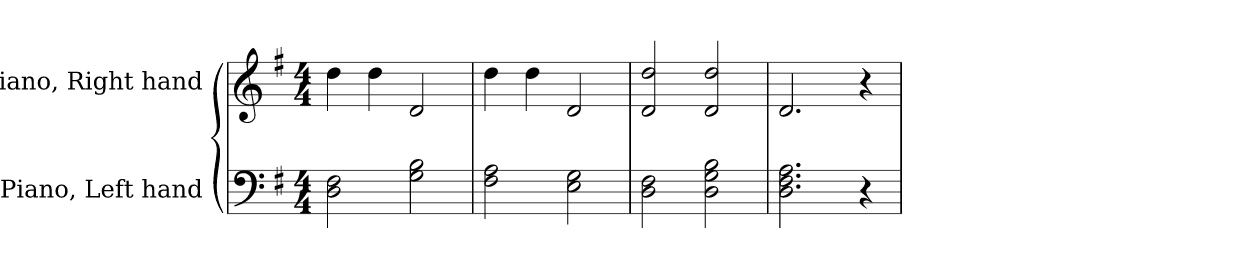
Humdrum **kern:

**kern	**kern
*part2	*part1
*staff2	*staff1
*I"Piano, Left hand	*I"Piano, Right hand
*I'Pno.	*I'Pno.
*clefF4	*clefG2
*k[f#]	*k[f#]
*M4/4	*M4/4
*MM120	*MM120
=1	=1
2D\ 2F#\	4dd\
.	4dd\
2G\ 2B\	2d/
=2	=2
2F#\ 2A\	4dd\
.	4dd\
2E\ 2G\	2d/
=3	=3
2D\ 2F#\	2d/ 2dd/
2D\ 2G\ 2B\	2d/ 2dd/
=4	=4
2.D\ 2.F#\ 2.A\	2.d/
4r	4r
=	=
*-	*-
